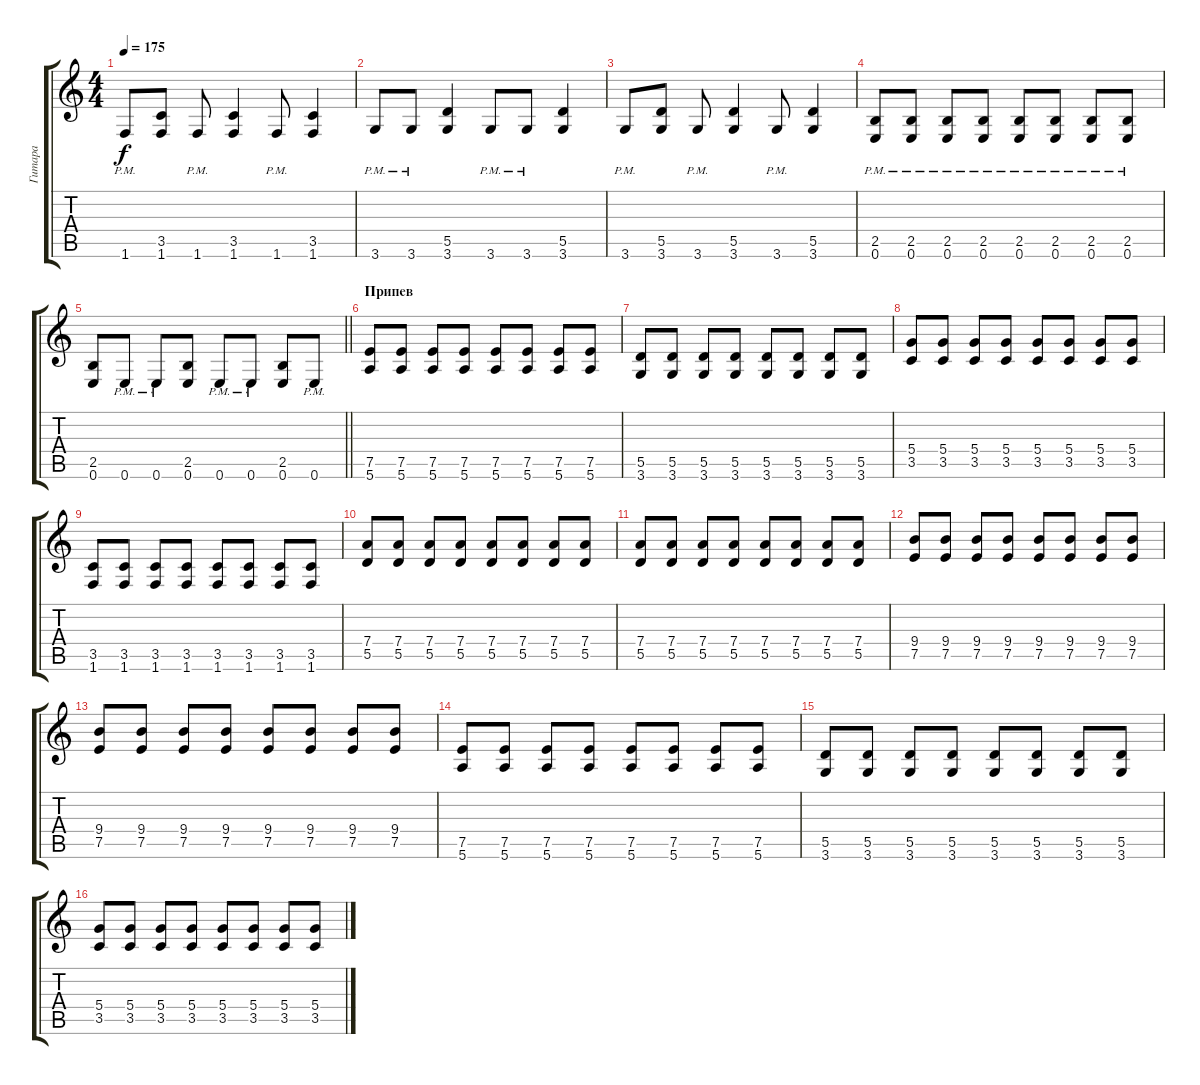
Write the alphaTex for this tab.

\track ("Гитара" "Гитара") {instrument overdrivenguitar}
\staff {score tabs}
\tuning (E4 B3 G3 D3 A2 E2) {hide}
\ts (4 4)
\tempo 175
\clef g2
\ks c
1.6{pm}.8{dy f} (3.5 1.6).8 1.6{pm}.8 (3.5 1.6).4 1.6{pm}.8 (3.5 1.6).4 |
3.6{pm}.8 3.6{pm}.8 (5.5 3.6).4 3.6{pm}.8 3.6{pm}.8 (5.5 3.6).4 |
3.6{pm}.8 (5.5 3.6).8 3.6{pm}.8 (5.5 3.6).4 3.6{pm}.8 (5.5 3.6).4 |
(2.5{pm} 0.6{pm}).8 (2.5{pm} 0.6{pm}).8 (2.5{pm} 0.6{pm}).8 (2.5{pm} 0.6{pm}).8 (2.5{pm} 0.6{pm}).8 (2.5{pm} 0.6{pm}).8 (2.5{pm} 0.6{pm}).8 (2.5{pm} 0.6{pm}).8 |
\barLineRight lightlight
(2.5 0.6).8 0.6{pm}.8 0.6{pm}.8 (2.5 0.6).8 0.6{pm}.8 0.6{pm}.8 (2.5 0.6).8 0.6{pm}.8 |
\section ("" "Припев")
(7.5 5.6).8 (7.5 5.6).8 (7.5 5.6).8 (7.5 5.6).8 (7.5 5.6).8 (7.5 5.6).8 (7.5 5.6).8 (7.5 5.6).8 |
(5.5 3.6).8 (5.5 3.6).8 (5.5 3.6).8 (5.5 3.6).8 (5.5 3.6).8 (5.5 3.6).8 (5.5 3.6).8 (5.5 3.6).8 |
(5.4 3.5).8 (5.4 3.5).8 (5.4 3.5).8 (5.4 3.5).8 (5.4 3.5).8 (5.4 3.5).8 (5.4 3.5).8 (5.4 3.5).8 |
(3.5 1.6).8 (3.5 1.6).8 (3.5 1.6).8 (3.5 1.6).8 (3.5 1.6).8 (3.5 1.6).8 (3.5 1.6).8 (3.5 1.6).8 |
(7.4 5.5).8 (7.4 5.5).8 (7.4 5.5).8 (7.4 5.5).8 (7.4 5.5).8 (7.4 5.5).8 (7.4 5.5).8 (7.4 5.5).8 |
(7.4 5.5).8 (7.4 5.5).8 (7.4 5.5).8 (7.4 5.5).8 (7.4 5.5).8 (7.4 5.5).8 (7.4 5.5).8 (7.4 5.5).8 |
(9.4 7.5).8 (9.4 7.5).8 (9.4 7.5).8 (9.4 7.5).8 (9.4 7.5).8 (9.4 7.5).8 (9.4 7.5).8 (9.4 7.5).8 |
(9.4 7.5).8 (9.4 7.5).8 (9.4 7.5).8 (9.4 7.5).8 (9.4 7.5).8 (9.4 7.5).8 (9.4 7.5).8 (9.4 7.5).8 |
(7.5 5.6).8 (7.5 5.6).8 (7.5 5.6).8 (7.5 5.6).8 (7.5 5.6).8 (7.5 5.6).8 (7.5 5.6).8 (7.5 5.6).8 |
(5.5 3.6).8 (5.5 3.6).8 (5.5 3.6).8 (5.5 3.6).8 (5.5 3.6).8 (5.5 3.6).8 (5.5 3.6).8 (5.5 3.6).8 |
(5.4 3.5).8 (5.4 3.5).8 (5.4 3.5).8 (5.4 3.5).8 (5.4 3.5).8 (5.4 3.5).8 (5.4 3.5).8 (5.4 3.5).8
